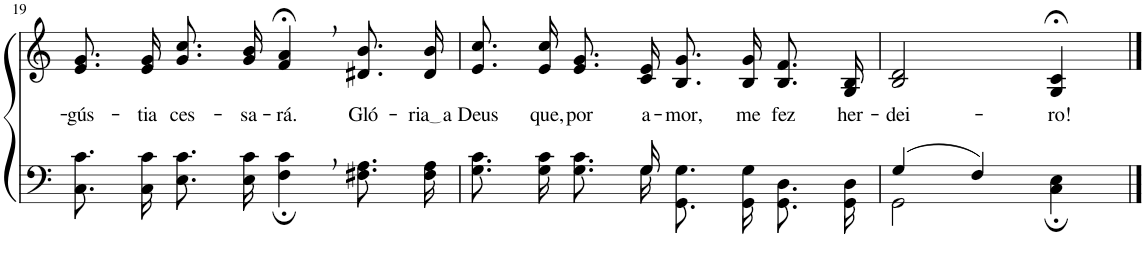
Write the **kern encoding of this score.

**kern	**kern	**text
*part2	*part1	*part1
*staff2	*staff1	*staff1
*I"Parte III e IV	*I"Parte I e II	*
!!LO:PB:g=z
*clefF4	*clefG2	*
*Trd-1c-2	*Trd-1c-2	*
*k[]	*k[]	*
*M4/4	*M4/4	*
=19	=19	=19
!	!	!LO:LY:b
8.C\ 8.c\L	8.e/ 8.g/L	-gús-
!	!	!LO:LY:b
16C\ 16c\Jk	16e/ 16g/Jk	-tia
!	!	!LO:LY:b
8.E\ 8.c\L	8.g/ 8.cc/L	ces-
!	!	!LO:LY:b
16E\ 16c\Jk	16g/ 16b/Jk	-sa-
!	!	!LO:LY:b
4F\;, 4c\;,	4f/;<, 4a/;<,	-rá.
!	!	!LO:LY:b
8.F#X\ 8.A\L	8.d#X/ 8.b/L	Gló-
!	!	!LO:LY:b
16F#\ 16A\Jk	16d#/ 16b/Jk	ria a
=20	=20	=20
*^	*	*
!	!	!	!LO:LY:b
4..ryy	8.G\ 8.c\L	8.e/ 8.cc/L	Deus
!	!	!	!LO:LY:b
.	16G\ 16c\Jk	16e/ 16cc/Jk	que,
!	!	!	!LO:LY:b
.	8.G\ 8.c\L	8.e/ 8.g/L	por
!	!	!	!LO:LY:b
16G/	16G\Jk	16c/ 16e/Jk	a-
!	!	!	!LO:LY:b
2ryy	8.GG/ 8.G/L	8.B/ 8.g/L	-mor,
!	!	!	!LO:LY:b
.	16GG/ 16G/Jk	16B/ 16g/Jk	me
!	!	!	!LO:LY:b
.	8.GG/ 8.D/L	8.B/ 8.f/L	fez
!	!	!	!LO:LY:b
.	16GG/ 16D/Jk	16G/ 16B/Jk	her-
=21	=21	=21	=21
!	!	!	!LO:LY:b
(4G/	2GG\	2B/ 2d/	-dei-
4F/)	.	.	.
!	!	!	!LO:LY:b
4ryy	4C\; 4E\;	4G/;< 4c/;<	-ro!
*v	*v	*	*
==	==	==
*-	*-	*-
